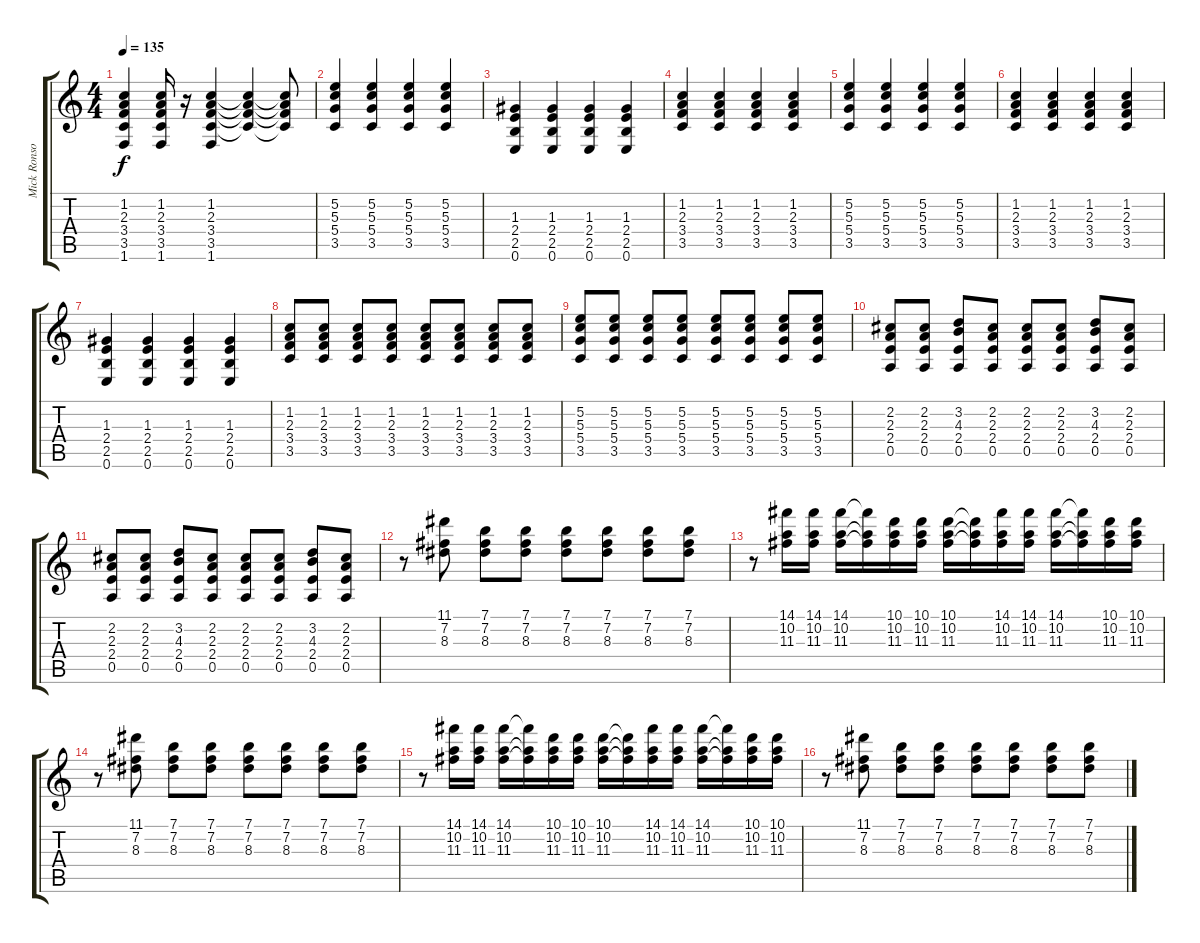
\track ("Mick Ronson - Guitar" "Mick Ronso") {instrument overdrivenguitar}
\staff {score tabs}
\tuning (E4 B3 G3 D3 A2 E2) {hide}
\ts (4 4)
\tempo 135
\clef g2
\ks c
(1.2 2.3 3.4 3.5 1.6).4{dy f} (1.2 2.3 3.4 3.5 1.6).16 r.16 (1.2 2.3 3.4 3.5 1.6).4 (1.2{t} 2.3{t} 3.4{t} 3.5{t}).4 (1.2{t} 2.3{t} 3.4{t} 3.5{t}).8 |
(5.2 5.3 5.4 3.5).4 (5.2 5.3 5.4 3.5).4 (5.2 5.3 5.4 3.5).4 (5.2 5.3 5.4 3.5).4 |
(1.3 2.4 2.5 0.6).4 (1.3 2.4 2.5 0.6).4 (1.3 2.4 2.5 0.6).4 (1.3 2.4 2.5 0.6).4 |
(1.2 2.3 3.4 3.5).4 (1.2 2.3 3.4 3.5).4 (1.2 2.3 3.4 3.5).4 (1.2 2.3 3.4 3.5).4 |
(5.2 5.3 5.4 3.5).4 (5.2 5.3 5.4 3.5).4 (5.2 5.3 5.4 3.5).4 (5.2 5.3 5.4 3.5).4 |
(1.2 2.3 3.4 3.5).4 (1.2 2.3 3.4 3.5).4 (1.2 2.3 3.4 3.5).4 (1.2 2.3 3.4 3.5).4 |
(1.3 2.4 2.5 0.6).4 (1.3 2.4 2.5 0.6).4 (1.3 2.4 2.5 0.6).4 (1.3 2.4 2.5 0.6).4 |
(1.2 2.3 3.4 3.5).8 (1.2 2.3 3.4 3.5).8 (1.2 2.3 3.4 3.5).8 (1.2 2.3 3.4 3.5).8 (1.2 2.3 3.4 3.5).8 (1.2 2.3 3.4 3.5).8 (1.2 2.3 3.4 3.5).8 (1.2 2.3 3.4 3.5).8 |
(5.2 5.3 5.4 3.5).8 (5.2 5.3 5.4 3.5).8 (5.2 5.3 5.4 3.5).8 (5.2 5.3 5.4 3.5).8 (5.2 5.3 5.4 3.5).8 (5.2 5.3 5.4 3.5).8 (5.2 5.3 5.4 3.5).8 (5.2 5.3 5.4 3.5).8 |
(2.2 2.3 2.4 0.5).8 (2.2 2.3 2.4 0.5).8 (3.2 4.3 2.4 0.5).8 (2.2 2.3 2.4 0.5).8 (2.2 2.3 2.4 0.5).8 (2.2 2.3 2.4 0.5).8 (3.2 4.3 2.4 0.5).8 (2.2 2.3 2.4 0.5).8 |
(2.2 2.3 2.4 0.5).8 (2.2 2.3 2.4 0.5).8 (3.2 4.3 2.4 0.5).8 (2.2 2.3 2.4 0.5).8 (2.2 2.3 2.4 0.5).8 (2.2 2.3 2.4 0.5).8 (3.2 4.3 2.4 0.5).8 (2.2 2.3 2.4 0.5).8 |
r.8 (11.1 7.2 8.3).8 (7.1 7.2 8.3).8 (7.1 7.2 8.3).8 (7.1 7.2 8.3).8 (7.1 7.2 8.3).8 (7.1 7.2 8.3).8 (7.1 7.2 8.3).8 |
r.8 (14.1 10.2 11.3).16 (14.1 10.2 11.3).16 (14.1 10.2 11.3).16 (14.1{t} 10.2{t} 11.3{t}).16 (10.1 10.2 11.3).16 (10.1 10.2 11.3).16 (10.1 10.2 11.3).16 (10.1{t} 10.2{t} 11.3{t}).16 (14.1 10.2 11.3).16 (14.1 10.2 11.3).16 (14.1 10.2 11.3).16 (14.1{t} 10.2{t} 11.3{t}).16 (10.1 10.2 11.3).16 (10.1 10.2 11.3).16 |
r.8 (11.1 7.2 8.3).8 (7.1 7.2 8.3).8 (7.1 7.2 8.3).8 (7.1 7.2 8.3).8 (7.1 7.2 8.3).8 (7.1 7.2 8.3).8 (7.1 7.2 8.3).8 |
r.8 (14.1 10.2 11.3).16 (14.1 10.2 11.3).16 (14.1 10.2 11.3).16 (14.1{t} 10.2{t} 11.3{t}).16 (10.1 10.2 11.3).16 (10.1 10.2 11.3).16 (10.1 10.2 11.3).16 (10.1{t} 10.2{t} 11.3{t}).16 (14.1 10.2 11.3).16 (14.1 10.2 11.3).16 (14.1 10.2 11.3).16 (14.1{t} 10.2{t} 11.3{t}).16 (10.1 10.2 11.3).16 (10.1 10.2 11.3).16 |
r.8 (11.1 7.2 8.3).8 (7.1 7.2 8.3).8 (7.1 7.2 8.3).8 (7.1 7.2 8.3).8 (7.1 7.2 8.3).8 (7.1 7.2 8.3).8 (7.1 7.2 8.3).8
